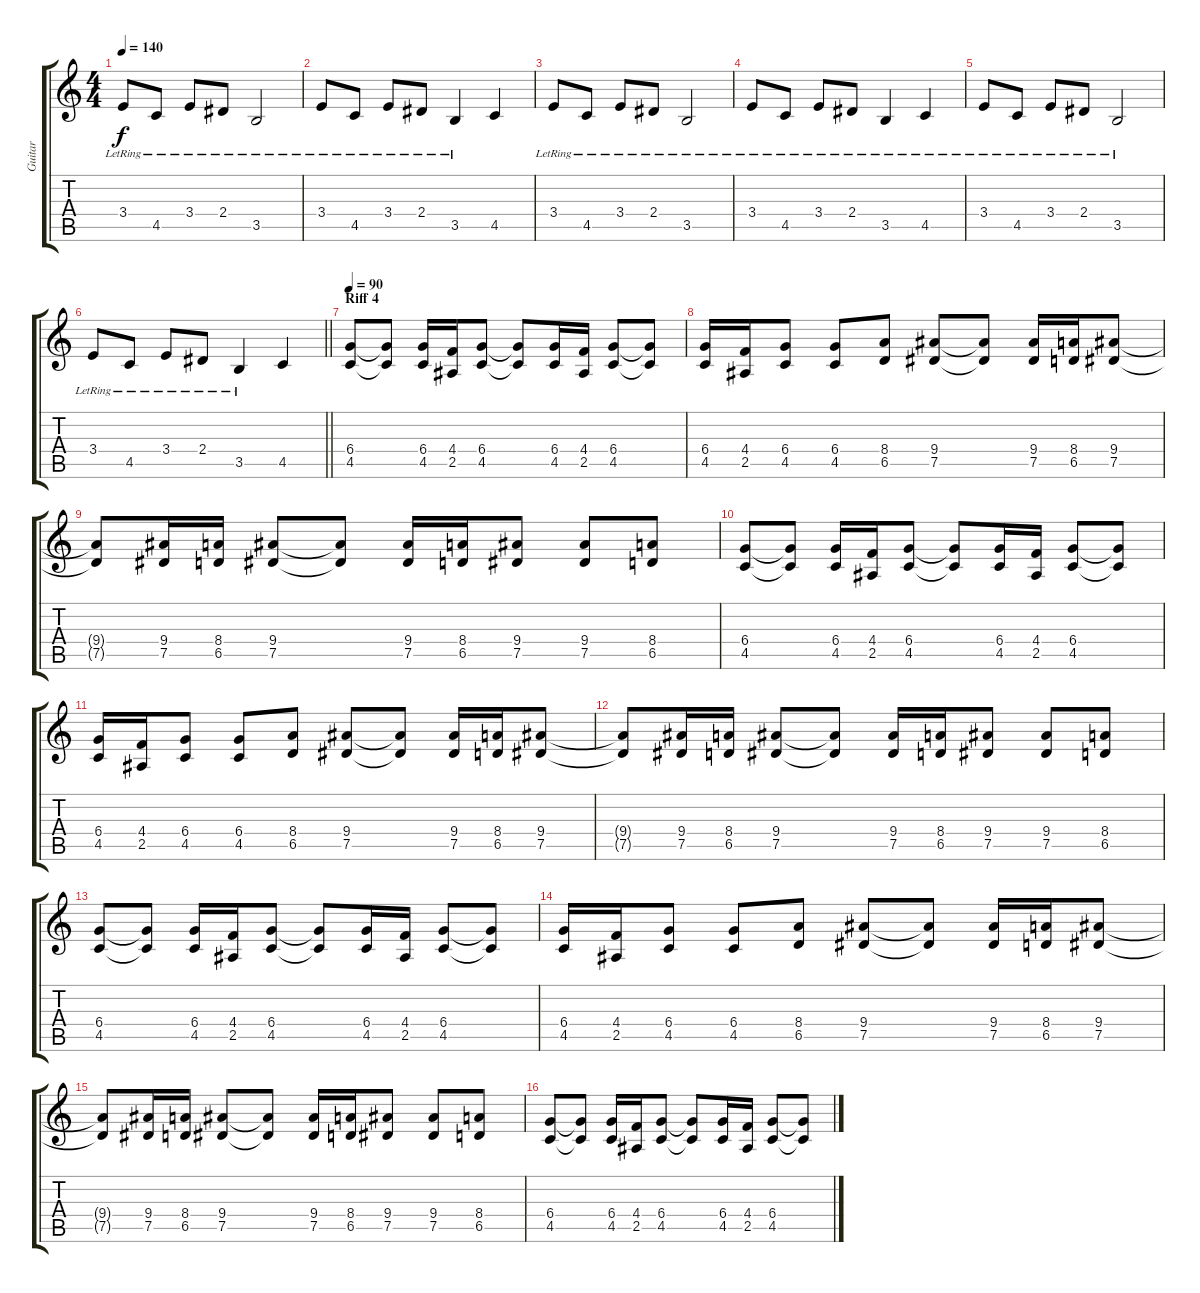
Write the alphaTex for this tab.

\track ("Guitar" "Guitar") {instrument distortionguitar}
\staff {score tabs}
\tuning (Eb4 Bb3 Gb3 Db3 Ab2 Eb2) {hide}
\ts (4 4)
\tempo 140
\clef g2
\ks c
3.4{lr}.8{dy f} 4.5{lr}.8 3.4{lr}.8 2.4{lr}.8 3.5{lr}.2 |
3.4{lr}.8 4.5{lr}.8 3.4{lr}.8 2.4{lr}.8 3.5{lr}.4 4.5.4 |
3.4{lr}.8 4.5{lr}.8 3.4{lr}.8 2.4{lr}.8 3.5{lr}.2 |
3.4{lr}.8 4.5{lr}.8 3.4{lr}.8 2.4{lr}.8 3.5{lr}.4 4.5{lr}.4 |
3.4{lr}.8 4.5{lr}.8 3.4{lr}.8 2.4{lr}.8 3.5{lr}.2 |
\barLineRight lightlight
3.4{lr}.8 4.5{lr}.8 3.4{lr}.8 2.4{lr}.8 3.5{lr}.4 4.5.4 |
\section ("" "Riff 4")
\tempo 90
(6.4 4.5).8 (6.4{t} 4.5{t}).8 (6.4 4.5).16 (4.4 2.5).16 (6.4 4.5).8 (6.4{t} 4.5{t}).8 (6.4 4.5).16 (4.4 2.5).16 (6.4 4.5).8 (6.4{t} 4.5{t}).8 |
(6.4 4.5).16 (4.4 2.5).16 (6.4 4.5).8 (6.4 4.5).8 (8.4 6.5).8 (9.4 7.5).8 (9.4{t} 7.5{t}).8 (9.4 7.5).16 (8.4 6.5).16 (9.4 7.5).8 |
(9.4{t} 7.5{t}).8 (9.4 7.5).16 (8.4 6.5).16 (9.4 7.5).8 (9.4{t} 7.5{t}).8 (9.4 7.5).16 (8.4 6.5).16 (9.4 7.5).8 (9.4 7.5).8 (8.4 6.5).8 |
(6.4 4.5).8 (6.4{t} 4.5{t}).8 (6.4 4.5).16 (4.4 2.5).16 (6.4 4.5).8 (6.4{t} 4.5{t}).8 (6.4 4.5).16 (4.4 2.5).16 (6.4 4.5).8 (6.4{t} 4.5{t}).8 |
(6.4 4.5).16 (4.4 2.5).16 (6.4 4.5).8 (6.4 4.5).8 (8.4 6.5).8 (9.4 7.5).8 (9.4{t} 7.5{t}).8 (9.4 7.5).16 (8.4 6.5).16 (9.4 7.5).8 |
(9.4{t} 7.5{t}).8 (9.4 7.5).16 (8.4 6.5).16 (9.4 7.5).8 (9.4{t} 7.5{t}).8 (9.4 7.5).16 (8.4 6.5).16 (9.4 7.5).8 (9.4 7.5).8 (8.4 6.5).8 |
(6.4 4.5).8 (6.4{t} 4.5{t}).8 (6.4 4.5).16 (4.4 2.5).16 (6.4 4.5).8 (6.4{t} 4.5{t}).8 (6.4 4.5).16 (4.4 2.5).16 (6.4 4.5).8 (6.4{t} 4.5{t}).8 |
(6.4 4.5).16 (4.4 2.5).16 (6.4 4.5).8 (6.4 4.5).8 (8.4 6.5).8 (9.4 7.5).8 (9.4{t} 7.5{t}).8 (9.4 7.5).16 (8.4 6.5).16 (9.4 7.5).8 |
(9.4{t} 7.5{t}).8 (9.4 7.5).16 (8.4 6.5).16 (9.4 7.5).8 (9.4{t} 7.5{t}).8 (9.4 7.5).16 (8.4 6.5).16 (9.4 7.5).8 (9.4 7.5).8 (8.4 6.5).8 |
(6.4 4.5).8 (6.4{t} 4.5{t}).8 (6.4 4.5).16 (4.4 2.5).16 (6.4 4.5).8 (6.4{t} 4.5{t}).8 (6.4 4.5).16 (4.4 2.5).16 (6.4 4.5).8 (6.4{t} 4.5{t}).8
